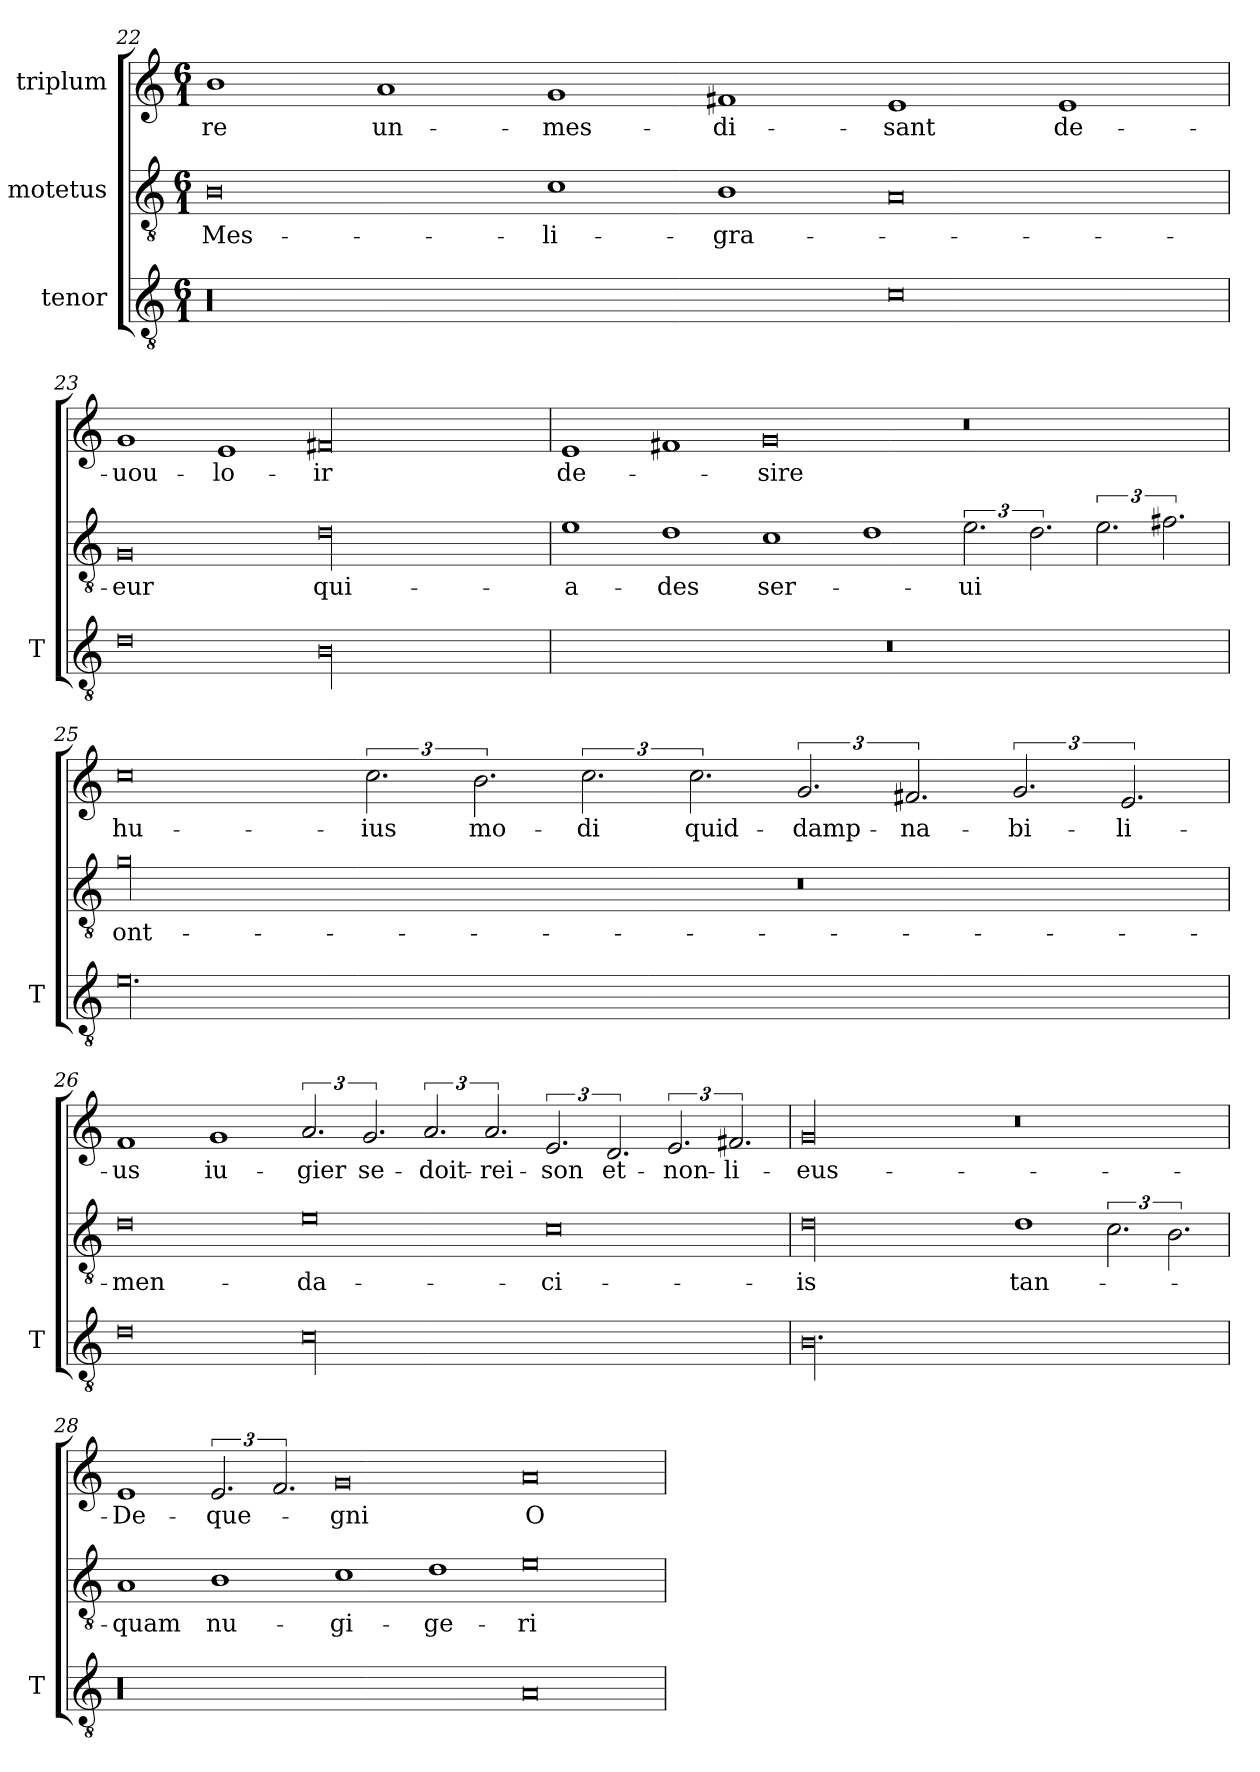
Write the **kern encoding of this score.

**kern	**kern	**text	**kern	**text
*part3	*part2	*part2	*part1	*part1
*staff3	*staff2	*staff2	*staff1	*staff1
*I"tenor	*I"motetus	*	*I"triplum	*
*I'T	*	*	*	*
*clefGv2	*clefGv2	*	*clefG2	*
*k[]	*k[]	*	*k[]	*
*C:	*C:	*	*C:	*
*M6/1	*M6/1	*	*M6/1	*
=22	=22	=22	=22	=22
00r	0B\	Mes-	1b\	-re
.	.	.	1a/	un-
.	1c\	li-	1g/	mes-
.	1B\	gra-	1f#Xi/	-di-
0c\	0A/	.	1e/	-sant
.	.	.	1e/	de-
!!LO:LB:g=z
=23	=23	=23	=23	=23
0d\	0G/	-eur	1g/	uou-
.	.	.	1e/	-lo-
00B\	00d\	qui-	00f#X/	-ir
=24	=24	=24	=24	=24
00.r	1e\	a-	1e/	de-
.	1d\	-des	1f#Xi/	.
.	1c\	ser-	0g/	-sire
.	1d\	.	.	.
.	3.e\	-ui	0r	.
.	3.d\	.	.	.
.	3.e\	.	.	.
.	3.f#Xi\	.	.	.
=25	=25	=25	=25	=25
00.e\	00g\	ont-	0cc\	hu-
.	.	.	3.cc\	-ius
.	.	.	3.b\	mo-
.	.	.	3.cc\	-di
.	.	.	3.cc\	quid-
.	0r	.	3.g/	damp-
.	.	.	3.f#X/	-na-
.	.	.	3.g/	-bi-
.	.	.	3.e/	-li-
!!LO:PB:g=z
=26	=26	=26	=26	=26
0d\	0d\	men-	1f/	-us
.	.	.	1g/	iu-
00c\	0e\	-da-	3.a/	-gier
.	.	.	3.g/	se-
.	.	.	3.a/	doit-
.	.	.	3.a/	rei-
.	0c\	-ci-	3.e/	-son
.	.	.	3.d/	et-
.	.	.	3.e/	non-
.	.	.	3.f#X/	li-
=27	=27	=27	=27	=27
00.B\	00d\	-is	00g/	eus-
.	1d\	tan-	0r	.
.	3.c\	.	.	.
.	3.B\	.	.	.
=28	=28	=28	=28	=28
00r	1A/	-quam	1e/	De-
.	1B\	nu-	3.e/	-que-
.	.	.	3.f/	.
.	1c\	-gi-	0g/	-gni
.	1d\	-ge-	.	.
0A/	0e\	-ri	0a/	O-
=	=	=	=	=
*-	*-	*-	*-	*-
